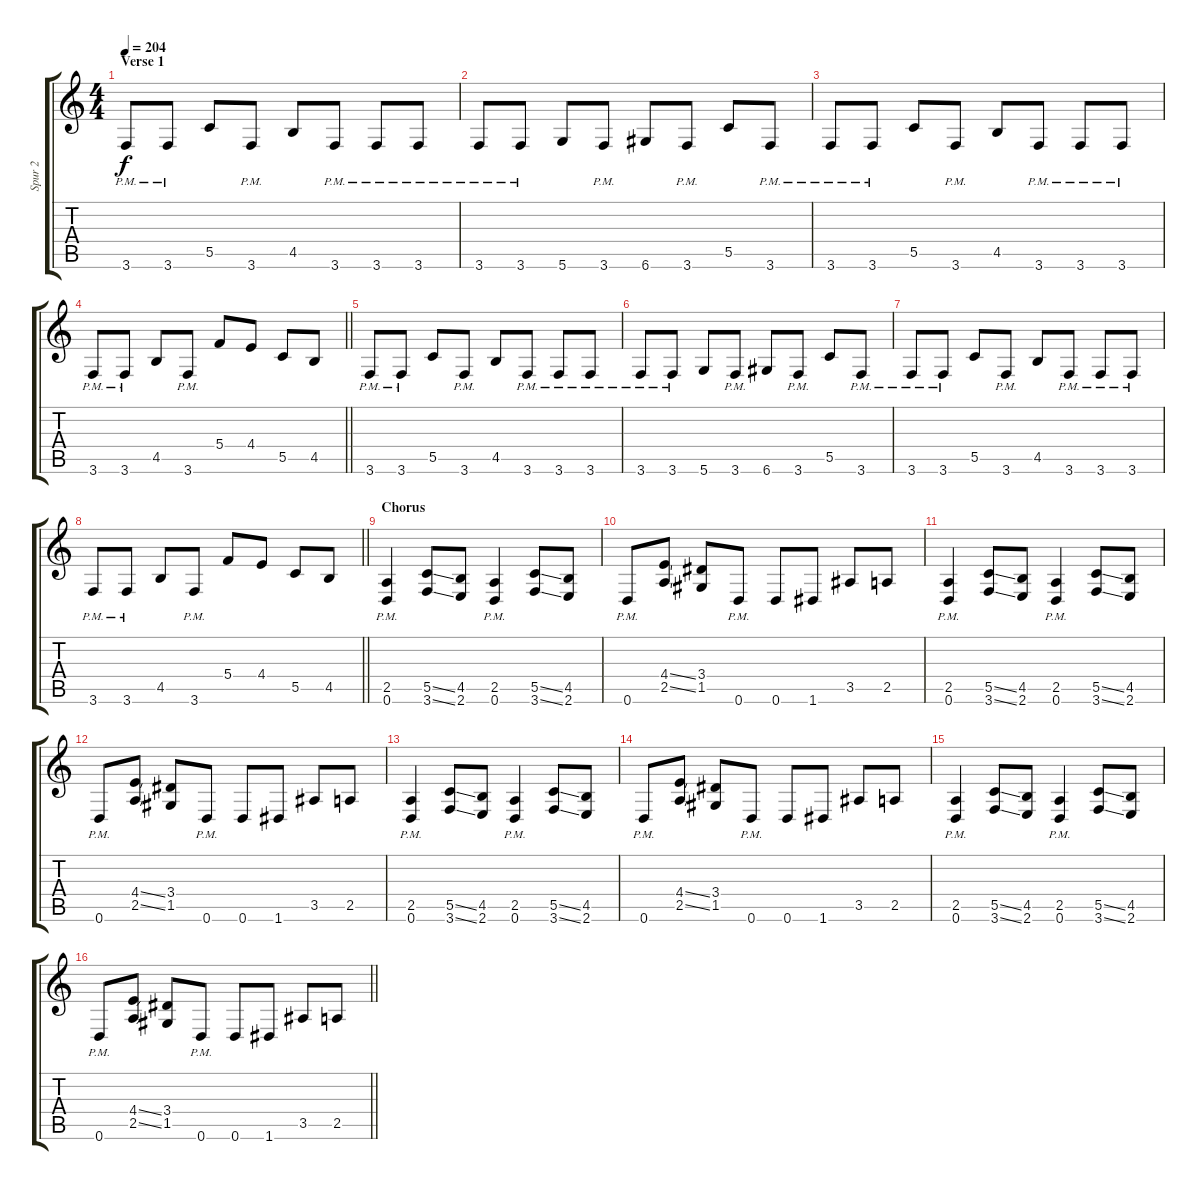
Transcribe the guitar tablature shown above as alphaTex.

\track ("Spur 2" "Spur 2") {instrument distortionguitar}
\staff {score tabs}
\tuning (D4 A3 F3 C3 G2 D2) {hide}
\ts (4 4)
\section ("" "Verse 1")
\tempo 204
\clef g2
\ks c
3.6{pm}.8{dy f} 3.6{pm}.8 5.5.8 3.6{pm}.8 4.5.8 3.6{pm}.8 3.6{pm}.8 3.6{pm}.8 |
3.6{pm}.8 3.6{pm}.8 5.6.8 3.6{pm}.8 6.6.8 3.6{pm}.8 5.5.8 3.6{pm}.8 |
3.6{pm}.8 3.6{pm}.8 5.5.8 3.6{pm}.8 4.5.8 3.6{pm}.8 3.6{pm}.8 3.6{pm}.8 |
\barLineRight lightlight
3.6{pm}.8 3.6{pm}.8 4.5.8 3.6{pm}.8 5.4.8 4.4.8 5.5.8 4.5.8 |
3.6{pm}.8 3.6{pm}.8 5.5.8 3.6{pm}.8 4.5.8 3.6{pm}.8 3.6{pm}.8 3.6{pm}.8 |
3.6{pm}.8 3.6{pm}.8 5.6.8 3.6{pm}.8 6.6.8 3.6{pm}.8 5.5.8 3.6{pm}.8 |
3.6{pm}.8 3.6{pm}.8 5.5.8 3.6{pm}.8 4.5.8 3.6{pm}.8 3.6{pm}.8 3.6{pm}.8 |
\barLineRight lightlight
3.6{pm}.8 3.6{pm}.8 4.5.8 3.6{pm}.8 5.4.8 4.4.8 5.5.8 4.5.8 |
\section ("" "Chorus")
(2.5{pm} 0.6{pm}).4 (5.5{ss} 3.6{ss}).8 (4.5 2.6).8 (2.5{pm} 0.6{pm}).4 (5.5{ss} 3.6{ss}).8 (4.5 2.6).8 |
0.6{pm}.8 (4.4{ss} 2.5{ss}).8 (3.4 1.5).8 0.6{pm}.8 0.6.8 1.6.8 3.5.8 2.5.8 |
(2.5{pm} 0.6{pm}).4 (5.5{ss} 3.6{ss}).8 (4.5 2.6).8 (2.5{pm} 0.6{pm}).4 (5.5{ss} 3.6{ss}).8 (4.5 2.6).8 |
0.6{pm}.8 (4.4{ss} 2.5{ss}).8 (3.4 1.5).8 0.6{pm}.8 0.6.8 1.6.8 3.5.8 2.5.8 |
(2.5{pm} 0.6{pm}).4 (5.5{ss} 3.6{ss}).8 (4.5 2.6).8 (2.5{pm} 0.6{pm}).4 (5.5{ss} 3.6{ss}).8 (4.5 2.6).8 |
0.6{pm}.8 (4.4{ss} 2.5{ss}).8 (3.4 1.5).8 0.6{pm}.8 0.6.8 1.6.8 3.5.8 2.5.8 |
(2.5{pm} 0.6{pm}).4 (5.5{ss} 3.6{ss}).8 (4.5 2.6).8 (2.5{pm} 0.6{pm}).4 (5.5{ss} 3.6{ss}).8 (4.5 2.6).8 |
\barLineRight lightlight
0.6{pm}.8 (4.4{ss} 2.5{ss}).8 (3.4 1.5).8 0.6{pm}.8 0.6.8 1.6.8 3.5.8 2.5.8
